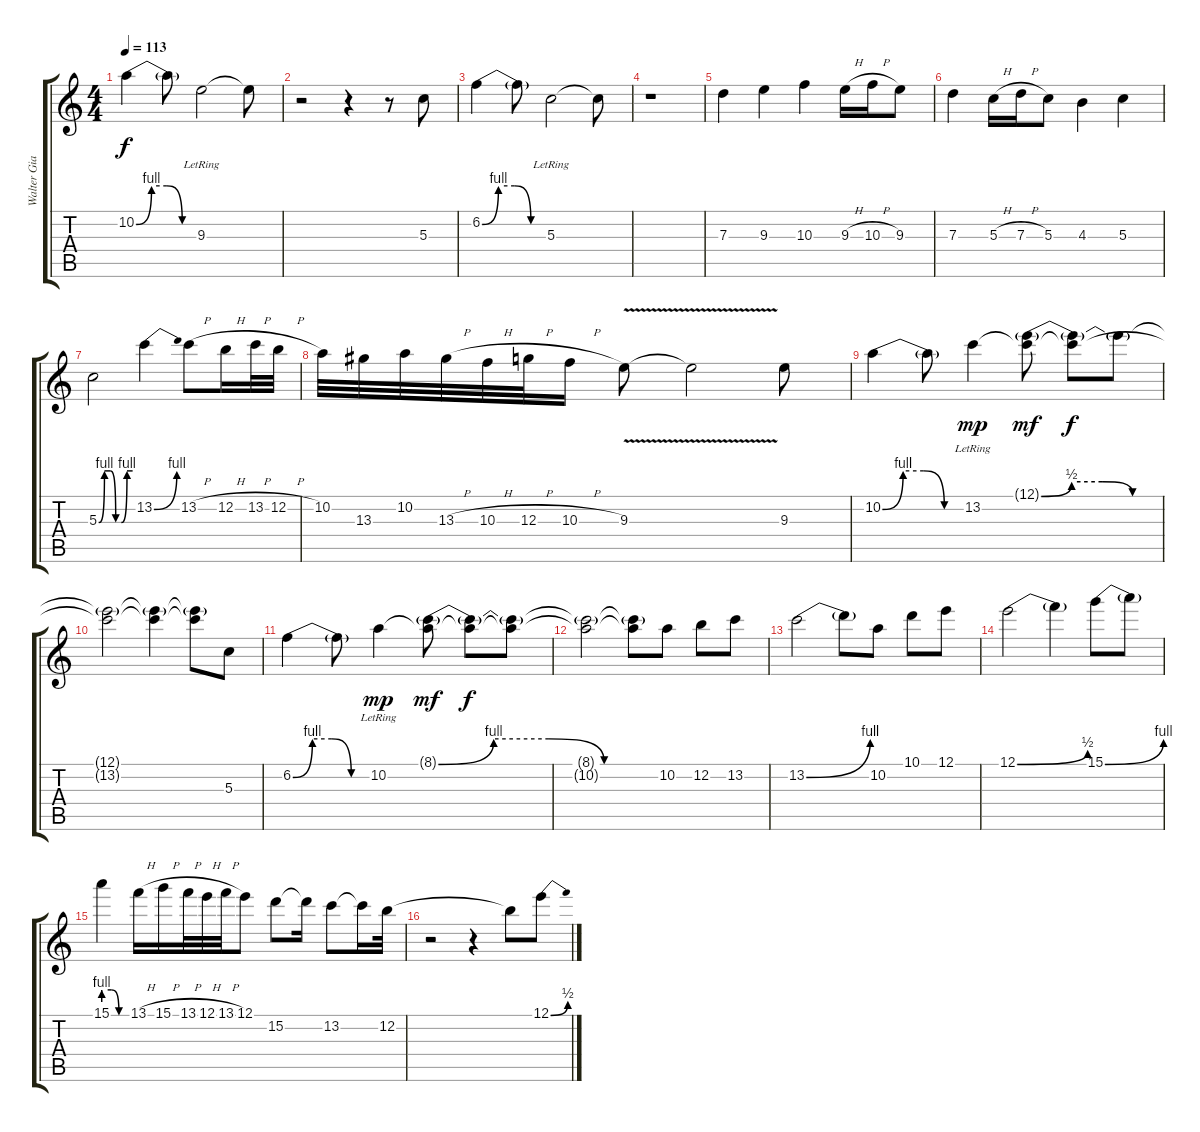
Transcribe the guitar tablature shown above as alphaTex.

\track ("Walter Giardino" "Walter Gia") {instrument electricguitarjazz}
\staff {score tabs}
\tuning (E4 B3 G3 D3 A2 E2) {hide}
\ts (4 4)
\tempo 113
\clef g2
\ks c
10.2{be (custom 0 0 15 4 30 4 45 0 60 0)}.4{dy f} 10.2{t}.8 9.3{lr}.2 9.3{t}.8 |
r.2 r.4 r.8 5.3.8 |
6.2{be (custom 0 0 15 4 30 4 45 0 60 0)}.4 6.2{t}.8 5.3{lr}.2 5.3{t}.8 |
r.1 |
7.3.4 9.3.4 10.3.4 9.3{h}.16 10.3{h}.16 9.3.8 |
7.3.4 5.3{h}.16 7.3{h}.16 5.3.8 4.3.4 5.3.4 |
5.3{be (custom 0 0 10 4 20 4 30 0 40 0 50 4 60 4)}.2 13.2{be (bend 0 0 60 4)}.4 13.2{h}.8 12.2{h}.16 13.2{h}.32 12.2{h}.32 |
10.2.32 13.3.32 10.2.32 13.3{h}.32 10.3{h}.32 12.3{h}.32 10.3{h}.16 9.3{v}.8 9.3{t}.2 9.3.8 |
10.2{be (custom 0 0 15 4 30 4 45 0 60 0)}.4 10.2{t}.8 13.2{lr}.4{dy mp} (12.1{be (custom 0 0 15 2 30 2 45 0 60 0) g} 13.2{t}).8{dy mf} (12.1{t} 13.2{t}).8{dy f} 12.1{t}.8 |
(12.1{t} 13.2{t}).2 (12.1{t} 13.2{t}).4 (12.1{t} 13.2{t}).8 5.3.8 |
6.2{be (custom 0 0 15 4 30 4 45 0 60 0)}.4 6.2{t}.8 10.2{lr}.4{dy mp} (8.1{be (custom 0 0 15 4 30 4 45 0 60 0) g} 10.2{t}).8{dy mf} (8.1{t} 10.2{t}).8{dy f} (8.1{t} 10.2{t}).8 |
(8.1{t} 10.2{t}).2 (8.1{t} 10.2{t}).8 10.2.8 12.2.8 13.2.8 |
13.2{be (bend 0 0 60 4)}.2 13.2{t}.8 10.2.8 10.1.8 12.1.8 |
12.1{be (bend 0 0 60 2)}.2 12.1{t}.4 15.1{be (bend 0 0 60 4)}.8 15.1{t}.8 |
15.1{be (custom 0 4 20 4 40 0 60 0)}.4 13.1{h}.16 15.1{h}.16 13.1{h}.32 12.1{h}.32 13.1{h}.32 12.1.8 15.2.8 15.2{t}.16 13.2.8 13.2{t}.16 12.2.32 |
r.2 r.4 12.2{t}.8 12.1{be (bend 0 0 60 2)}.8
